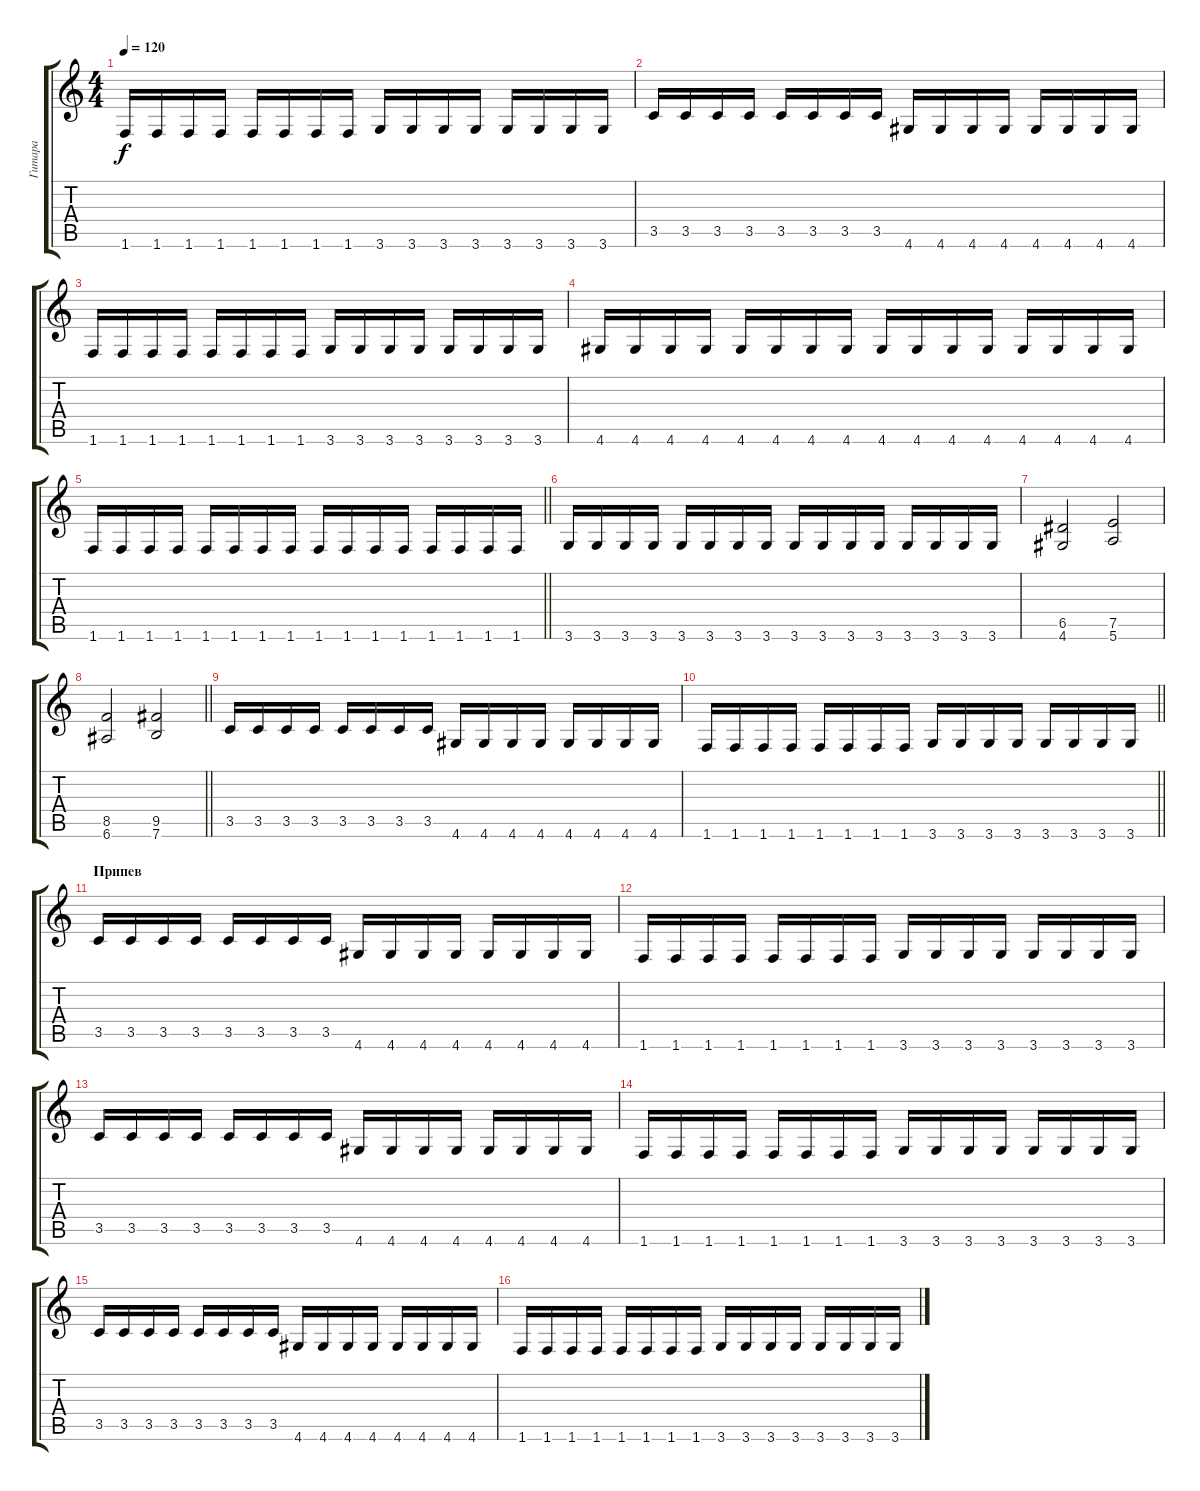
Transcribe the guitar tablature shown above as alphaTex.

\track ("Гитара" "Гитара") {instrument distortionguitar}
\staff {score tabs}
\tuning (E4 B3 G3 D3 A2 E2) {hide}
\ts (4 4)
\tempo 120
\clef g2
\ks c
1.6.16{dy f} 1.6.16 1.6.16 1.6.16 1.6.16 1.6.16 1.6.16 1.6.16 3.6.16 3.6.16 3.6.16 3.6.16 3.6.16 3.6.16 3.6.16 3.6.16 |
3.5.16 3.5.16 3.5.16 3.5.16 3.5.16 3.5.16 3.5.16 3.5.16 4.6.16 4.6.16 4.6.16 4.6.16 4.6.16 4.6.16 4.6.16 4.6.16 |
1.6.16 1.6.16 1.6.16 1.6.16 1.6.16 1.6.16 1.6.16 1.6.16 3.6.16 3.6.16 3.6.16 3.6.16 3.6.16 3.6.16 3.6.16 3.6.16 |
4.6.16 4.6.16 4.6.16 4.6.16 4.6.16 4.6.16 4.6.16 4.6.16 4.6.16 4.6.16 4.6.16 4.6.16 4.6.16 4.6.16 4.6.16 4.6.16 |
\barLineRight lightlight
1.6.16 1.6.16 1.6.16 1.6.16 1.6.16 1.6.16 1.6.16 1.6.16 1.6.16 1.6.16 1.6.16 1.6.16 1.6.16 1.6.16 1.6.16 1.6.16 |
3.6.16 3.6.16 3.6.16 3.6.16 3.6.16 3.6.16 3.6.16 3.6.16 3.6.16 3.6.16 3.6.16 3.6.16 3.6.16 3.6.16 3.6.16 3.6.16 |
(6.5 4.6).2 (7.5 5.6).2 |
\barLineRight lightlight
(8.5 6.6).2 (9.5 7.6).2 |
\section ("" "")
3.5.16 3.5.16 3.5.16 3.5.16 3.5.16 3.5.16 3.5.16 3.5.16 4.6.16 4.6.16 4.6.16 4.6.16 4.6.16 4.6.16 4.6.16 4.6.16 |
\barLineRight lightlight
1.6.16 1.6.16 1.6.16 1.6.16 1.6.16 1.6.16 1.6.16 1.6.16 3.6.16 3.6.16 3.6.16 3.6.16 3.6.16 3.6.16 3.6.16 3.6.16 |
\section ("" "Припев")
3.5.16 3.5.16 3.5.16 3.5.16 3.5.16 3.5.16 3.5.16 3.5.16 4.6.16 4.6.16 4.6.16 4.6.16 4.6.16 4.6.16 4.6.16 4.6.16 |
1.6.16 1.6.16 1.6.16 1.6.16 1.6.16 1.6.16 1.6.16 1.6.16 3.6.16 3.6.16 3.6.16 3.6.16 3.6.16 3.6.16 3.6.16 3.6.16 |
3.5.16 3.5.16 3.5.16 3.5.16 3.5.16 3.5.16 3.5.16 3.5.16 4.6.16 4.6.16 4.6.16 4.6.16 4.6.16 4.6.16 4.6.16 4.6.16 |
1.6.16 1.6.16 1.6.16 1.6.16 1.6.16 1.6.16 1.6.16 1.6.16 3.6.16 3.6.16 3.6.16 3.6.16 3.6.16 3.6.16 3.6.16 3.6.16 |
3.5.16 3.5.16 3.5.16 3.5.16 3.5.16 3.5.16 3.5.16 3.5.16 4.6.16 4.6.16 4.6.16 4.6.16 4.6.16 4.6.16 4.6.16 4.6.16 |
1.6.16 1.6.16 1.6.16 1.6.16 1.6.16 1.6.16 1.6.16 1.6.16 3.6.16 3.6.16 3.6.16 3.6.16 3.6.16 3.6.16 3.6.16 3.6.16
